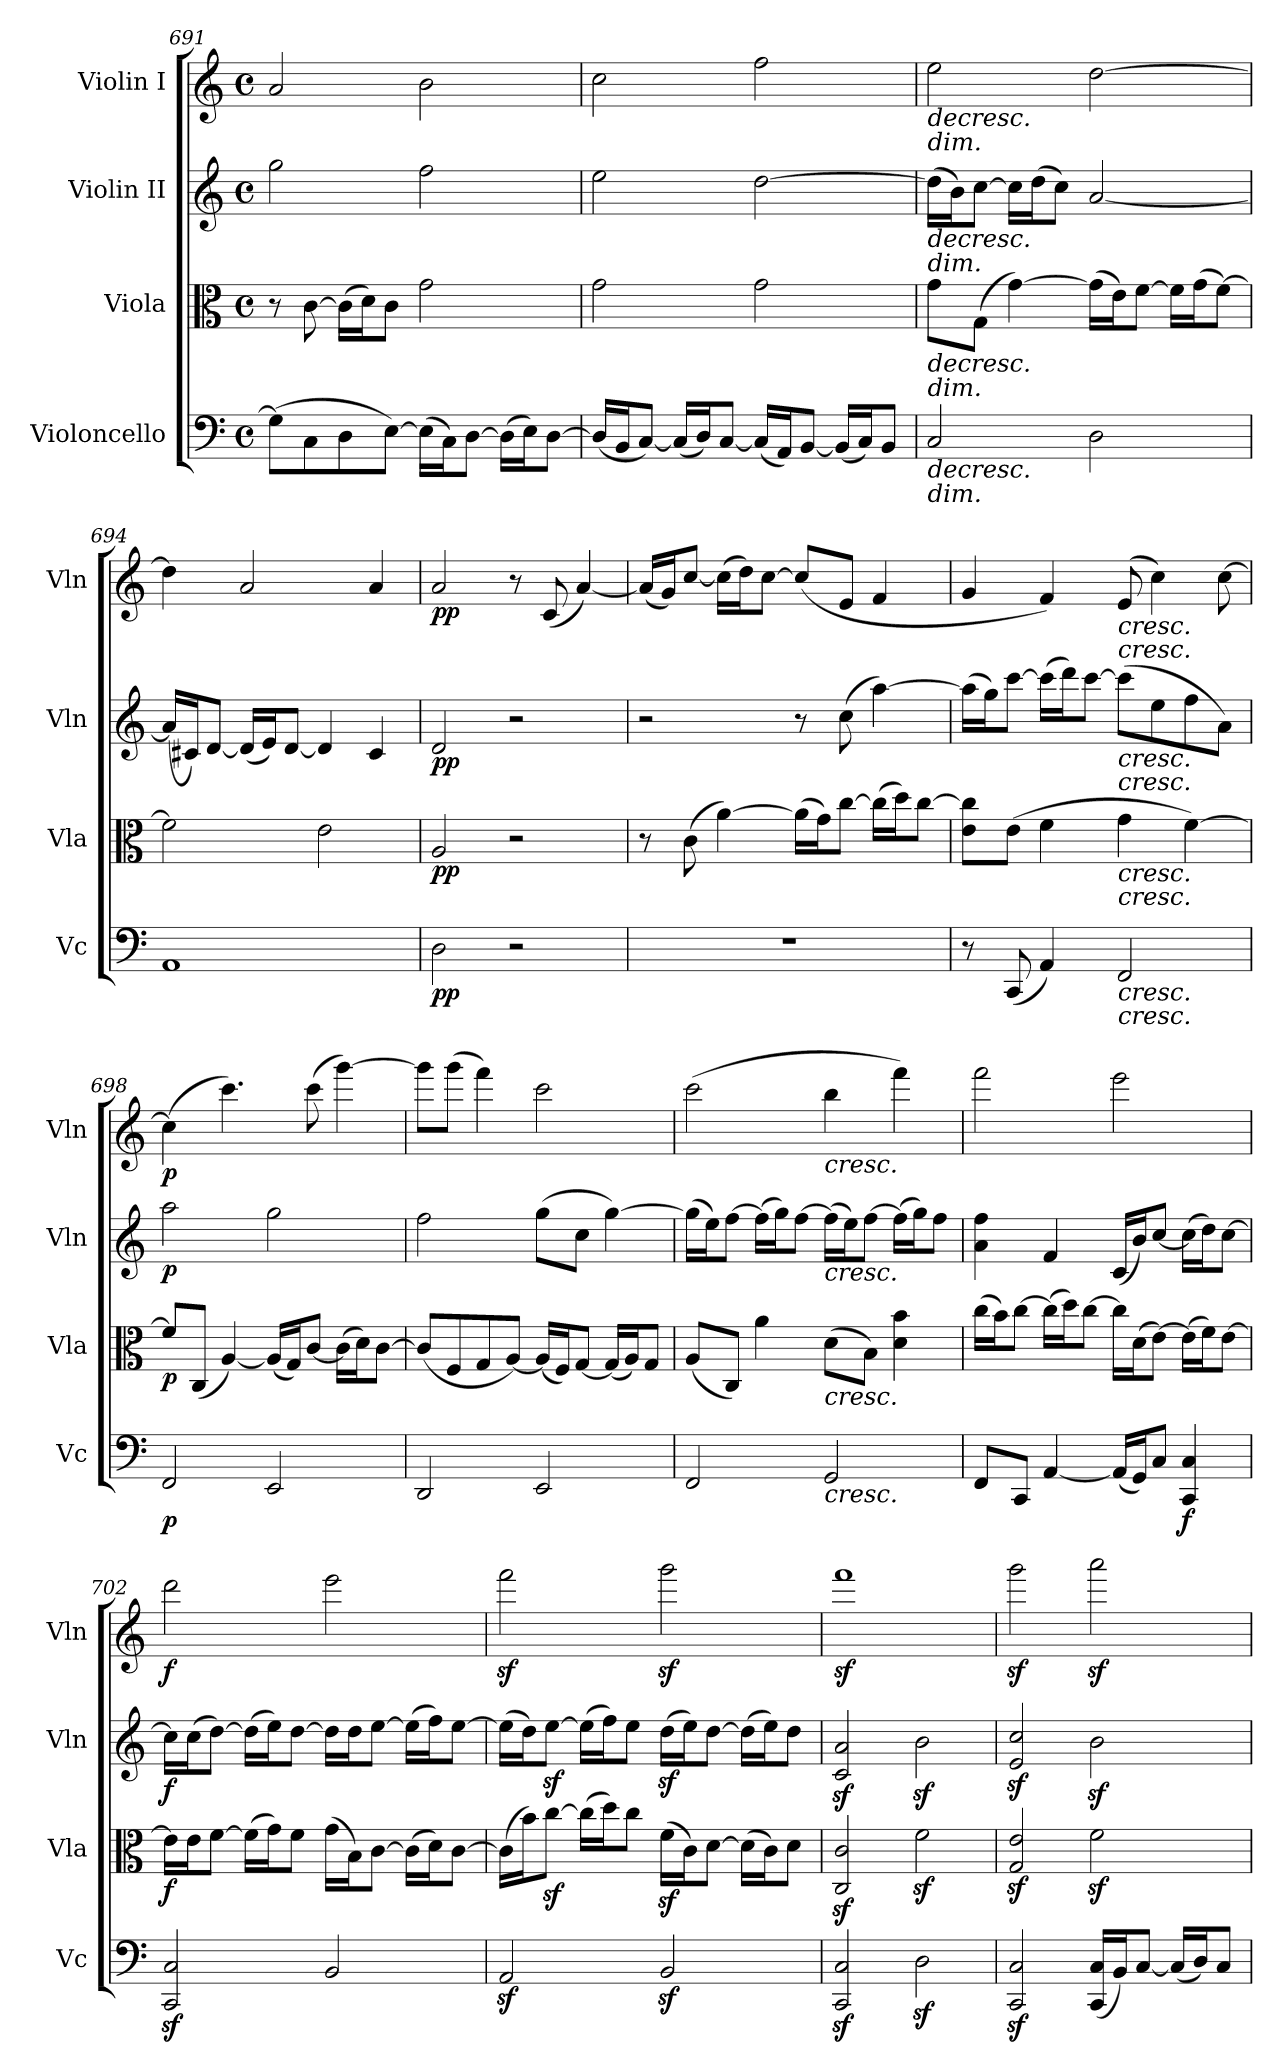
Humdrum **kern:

**kern	**dynam	**kern	**dynam	**kern	**dynam	**kern	**dynam
*part4	*part4	*part3	*part3	*part2	*part2	*part1	*part1
*staff4	*staff4	*staff3	*staff3	*staff2	*staff2	*staff1	*staff1
*I"Violoncello	*	*I"Viola	*	*I"Violin II	*	*I"Violin I	*
*I'Vc	*	*I'Vla	*	*I'Vln	*	*I'Vln	*
*clefF4	*	*clefC3	*	*clefG2	*	*clefG2	*
*k[]	*	*k[]	*	*k[]	*	*k[]	*
*M4/4	*	*M4/4	*	*M4/4	*	*M4/4	*
*met(c)	*	*met(c)	*	*met(c)	*	*met(c)	*
=691	=691	=691	=691	=691	=691	=691	=691
(>8G\L]	.	8r	.	2gg\	.	2a/	.
8C\	.	[8c\	.	.	.	.	.
8D\	.	(>16c\LL]	.	.	.	.	.
.	.	16d\J)	.	.	.	.	.
[8E\J)	.	8c\J	.	.	.	.	.
(>16E\LL]	.	2g\	.	2ff\	.	2b\	.
16C\J)	.	.	.	.	.	.	.
[8D\J	.	.	.	.	.	.	.
(>16D\LL]	.	.	.	.	.	.	.
16E\J)	.	.	.	.	.	.	.
[8D\J	.	.	.	.	.	.	.
=692	=692	=692	=692	=692	=692	=692	=692
(<16D/LL]	.	2g\	.	2ee\	.	2cc\	.
16BB/J	.	.	.	.	.	.	.
[8C/J)	.	.	.	.	.	.	.
(<16C/LL]	.	.	.	.	.	.	.
16D/J)	.	.	.	.	.	.	.
[8C/J	.	.	.	.	.	.	.
(<16C/LL]	.	2g\	.	[2dd\	.	2ff\	.
16AA/J)	.	.	.	.	.	.	.
[8BB/J	.	.	.	.	.	.	.
(<16BB/LL]	.	.	.	.	.	.	.
16C/J)	.	.	.	.	.	.	.
8BB/J	.	.	.	.	.	.	.
=693	=693	=693	=693	=693	=693	=693	=693
!	!	!	!	!	!	!LO:TX:b:i:t=dim.	!
!	!	!	!	!LO:TX:b:i:t=dim.	!	!	!
!	!	!LO:TX:b:i:t=dim.	!	!	!	!	!
!LO:TX:b:i:t=dim.	!	!	!	!	!	!	!
!	!LO:HP:b	!	!LO:HP:b	!	!LO:HP:b	!	!LO:HP:b
2C/	>	8g\L	>	(>16dd\LL]	>	2ee\	>
.	.	.	.	16b\J)	.	.	.
.	.	(>8G\J	.	[8cc\J	.	.	.
.	.	[4g\)	.	16cc\LL]	.	.	.
.	.	.	.	(>16dd\J	.	.	.
.	.	.	.	8cc\J)	.	.	.
2D\	.	(>16g\LL]	.	[2a/	.	[2dd\	.
.	.	16e\J)	.	.	.	.	.
.	.	[8f\J	.	.	.	.	.
.	.	16f\LL]	.	.	.	.	.
.	.	(>16g\J	.	.	.	.	.
.	.	[8f\J)	.	.	.	.	.
=694	=694	=694	=694	=694	=694	=694	=694
!	!LO:DY:b	!	!	!	!	!	!
!	!LO:DY:n=1:b	!	!LO:DY:b	!	!	!	!
!	!	!	!LO:DY:n=1:b	!	!LO:DY:b	!	!
!	!	!	!	!	!LO:DY:n=1:b	!	!LO:DY:b
!	!	!	!	!	!	!	!LO:DY:n=1:b
1AA	other-dynamics p	2f\]	other-dynamics p	(<16a/LL]	other-dynamics p	4dd\]	other-dynamics p
.	.	.	.	16c#X/J)	.	.	.
.	.	.	.	[8d/J	.	.	.
.	.	.	.	(<16d/LL]	.	2a/	.
.	.	.	.	16e/J)	.	.	.
.	.	.	.	[8d/J	.	.	.
.	.	2e\	.	4d/]	.	.	.
.	.	.	.	4c#/	.	4a/	.
=695	=695	=695	=695	=695	=695	=695	=695
!	!LO:DY:b	!	!LO:DY:b	!	!LO:DY:b	!	!LO:DY:b
2D\	pp	2A/	pp	2d/	pp	2a/	pp
2r	.	2r	.	2r	.	8r	.
.	.	.	.	.	.	(<8c/	.
.	.	.	.	.	.	[4a/)	.
=696	=696	=696	=696	=696	=696	=696	=696
1r	.	8r	.	2r	.	(<16a/LL]	.
.	.	.	.	.	.	16g/J)	.
.	.	(>8c\	.	.	.	[8cc/J	.
.	.	[4a\)	.	.	.	(>16cc\LL]	.
.	.	.	.	.	.	16dd\J)	.
.	.	.	.	.	.	[8cc\J	.
.	.	(>16a\LL]	.	8r	.	(<8cc/L]	.
.	.	16g\J)	.	.	.	.	.
.	.	[8cc\J	.	(>8cc\	.	8e/J	.
.	.	(>16cc\LL]	.	[4aa\)	.	4f/	.
.	.	16dd\J)	.	.	.	.	.
.	.	[8cc\J	.	.	.	.	.
=697	=697	=697	=697	=697	=697	=697	=697
8r	.	8e\ 8cc\]L	.	(>16aa\LL]	.	4g/	.
.	.	.	.	16gg\J)	.	.	.
(<8CC/	.	(>8e\J	.	[8ccc\J	.	.	.
4AA/)	.	4f\	.	(>16ccc\LL]	.	4f/)	.
.	.	.	.	16ddd\J)	.	.	.
.	.	.	.	[8ccc\J	.	.	.
!	!	!	!	!	!	!LO:TX:b:i:t=cresc.	!
!	!	!	!	!LO:TX:b:i:t=cresc.	!	!	!
!	!	!LO:TX:b:i:t=cresc.	!	!	!	!	!
!LO:TX:b:i:t=cresc.	!	!	!	!	!	!	!
!	!LO:HP:b	!	!LO:HP:b	!	!LO:HP:b	!	!LO:HP:b
2FF/	<	4g\	<	(>8ccc\L]	<	(>8e/	<
.	.	.	.	8ee\	.	4cc\)	.
.	.	[4f\)	.	8ff\	.	.	.
.	.	.	.	8a\J)	.	[8cc\	.
.	]	.	]	.	]	.	]
=698	=698	=698	=698	=698	=698	=698	=698
!	!LO:DY:b	!	!LO:DY:b	!	!LO:DY:b	!	!LO:DY:b
2FF/	p	8f/L]	p	2aa\	p	(>4cc\]	p
.	.	(<8C/J	.	.	.	.	.
.	.	[4A/)	.	.	.	4.ccc\)	.
2EE/	.	(<16A/LL]	.	2gg\	.	.	.
.	.	16G/J)	.	.	.	.	.
.	.	[8c/J	.	.	.	(>8ccc\	.
.	.	(>16c\LL]	.	.	.	[4ggg\)	.
.	.	16d\J)	.	.	.	.	.
.	.	[8c\J	.	.	.	.	.
=699	=699	=699	=699	=699	=699	=699	=699
2DD/	.	(<8c/L]	.	2ff\	.	8ggg\L]	.
.	.	8F/	.	.	.	(>8ggg\J	.
.	.	8G/	.	.	.	4fff\)	.
.	.	[8A/J)	.	.	.	.	.
2EE/	.	(<16A/LL]	.	(>8gg\L	.	2ccc\	.
.	.	16F/J)	.	.	.	.	.
.	.	[8G/J	.	8cc\J	.	.	.
.	.	(<16G/LL]	.	[4gg\)	.	.	.
.	.	16A/J)	.	.	.	.	.
.	.	8G/J	.	.	.	.	.
=700	=700	=700	=700	=700	=700	=700	=700
2FF/	.	(<8A/L	.	(>16gg\LL]	.	(>2ccc\	.
.	.	.	.	16ee\J)	.	.	.
.	.	8C/J)	.	[8ff\J	.	.	.
.	.	4a\	.	(>16ff\LL]	.	.	.
.	.	.	.	16gg\J)	.	.	.
.	.	.	.	[8ff\J	.	.	.
!	!	!	!	!	!	!LO:TX:b:i:t=cresc.	!
!	!	!	!	!LO:TX:b:i:t=cresc.	!	!	!
!	!	!LO:TX:b:i:t=cresc.	!	!	!	!	!
!LO:TX:b:i:t=cresc.	!	!	!	!	!	!	!
2GG/	.	(>8d\L	.	(>16ff\LL]	.	4bb\	.
.	.	.	.	16ee\J)	.	.	.
.	.	8B\J)	.	[8ff\J	.	.	.
.	.	4d\ 4b\	.	(>16ff\LL]	.	4fff\)	.
.	.	.	.	16gg\J)	.	.	.
.	.	.	.	8ff\J	.	.	.
=701	=701	=701	=701	=701	=701	=701	=701
8FF/L	.	(>16cc\LL	.	4a\ 4ff\	.	2fff\	.
.	.	16b\J)	.	.	.	.	.
8CC/J	.	[8cc\J	.	.	.	.	.
[4AA/	.	(>16cc\LL]	.	4f/	.	.	.
.	.	16dd\J)	.	.	.	.	.
.	.	[8cc\J	.	.	.	.	.
(<16AA/LL]	.	16cc\LL]	.	(<16c/LL	.	2eee\	.
16GG/J)	.	(>16d\J	.	16b/J)	.	.	.
8C/J	.	[8e\J)	.	[8cc/J	.	.	.
!	!LO:DY:b	!	!	!	!	!	!
4CC/ 4C/	f	(>16e\LL]	.	(>16cc\LL]	.	.	.
.	.	16f\J)	.	16dd\J)	.	.	.
.	.	[8e\J	.	[8cc\J	.	.	.
.	[	.	[	.	[	.	[
=702	=702	=702	=702	=702	=702	=702	=702
!	!	!	!LO:DY:b	!	!LO:DY:b	!	!LO:DY:b
2CC/z< 2C/z<	.	16e\LL]	f	16cc\LL]	f	2ddd\	f
.	.	16e\J	.	(>16cc\J	.	.	.
.	.	[8f\J	.	[8dd\J)	.	.	.
.	.	(>16f\LL]	.	(>16dd\LL]	.	.	.
.	.	16g\J)	.	16ee\J)	.	.	.
.	.	8f\J	.	[8dd\J	.	.	.
2BB/	.	(>16g\LL	.	16dd\LL]	.	2eee\	.
.	.	16B\J)	.	16dd\J	.	.	.
.	.	[8c\J	.	[8ee\J	.	.	.
.	.	(>16c\LL]	.	(>16ee\LL]	.	.	.
.	.	16d\J)	.	16ff\J)	.	.	.
.	.	[8c\J	.	[8ee\J	.	.	.
=703	=703	=703	=703	=703	=703	=703	=703
2AAz</	.	(>16c\LL]	.	(>16ee\LL]	.	2fffz<\	.
.	.	16b\J)	.	16dd\J)	.	.	.
.	.	[8ccz<\J	.	[8eez<\J	.	.	.
.	.	(>16cc\LL]	.	(>16ee\LL]	.	.	.
.	.	16dd\J)	.	16ff\J)	.	.	.
.	.	8cc\J	.	8ee\J	.	.	.
2BBz</	.	(>16fz<\LL	.	(>16ddz<\LL	.	2gggz<\	.
.	.	16c\J)	.	16ee\J)	.	.	.
.	.	[8d\J	.	[8dd\J	.	.	.
.	.	(>16d\LL]	.	(>16dd\LL]	.	.	.
.	.	16c\J)	.	16ee\J)	.	.	.
.	.	8d\J	.	8dd\J	.	.	.
=704	=704	=704	=704	=704	=704	=704	=704
2CC/z< 2C/z<	.	2C/z< 2c/z<	.	2c/z< 2a/z<	.	1fffz<	.
2Dz<\	.	2fz<\	.	2bz<\	.	.	.
=705	=705	=705	=705	=705	=705	=705	=705
2CC/z< 2C/z<	.	2G/z< 2e/z<	.	2e/z< 2cc/z<	.	2gggz<\	.
(<16CC/ 16C/LL	.	2fz<\	.	2bz<\	.	2aaaz<\	.
16BB/J)	.	.	.	.	.	.	.
[8C/J	.	.	.	.	.	.	.
(<16C/LL]	.	.	.	.	.	.	.
16D/J)	.	.	.	.	.	.	.
8C/J	.	.	.	.	.	.	.
=	=	=	=	=	=	=	=
*-	*-	*-	*-	*-	*-	*-	*-
